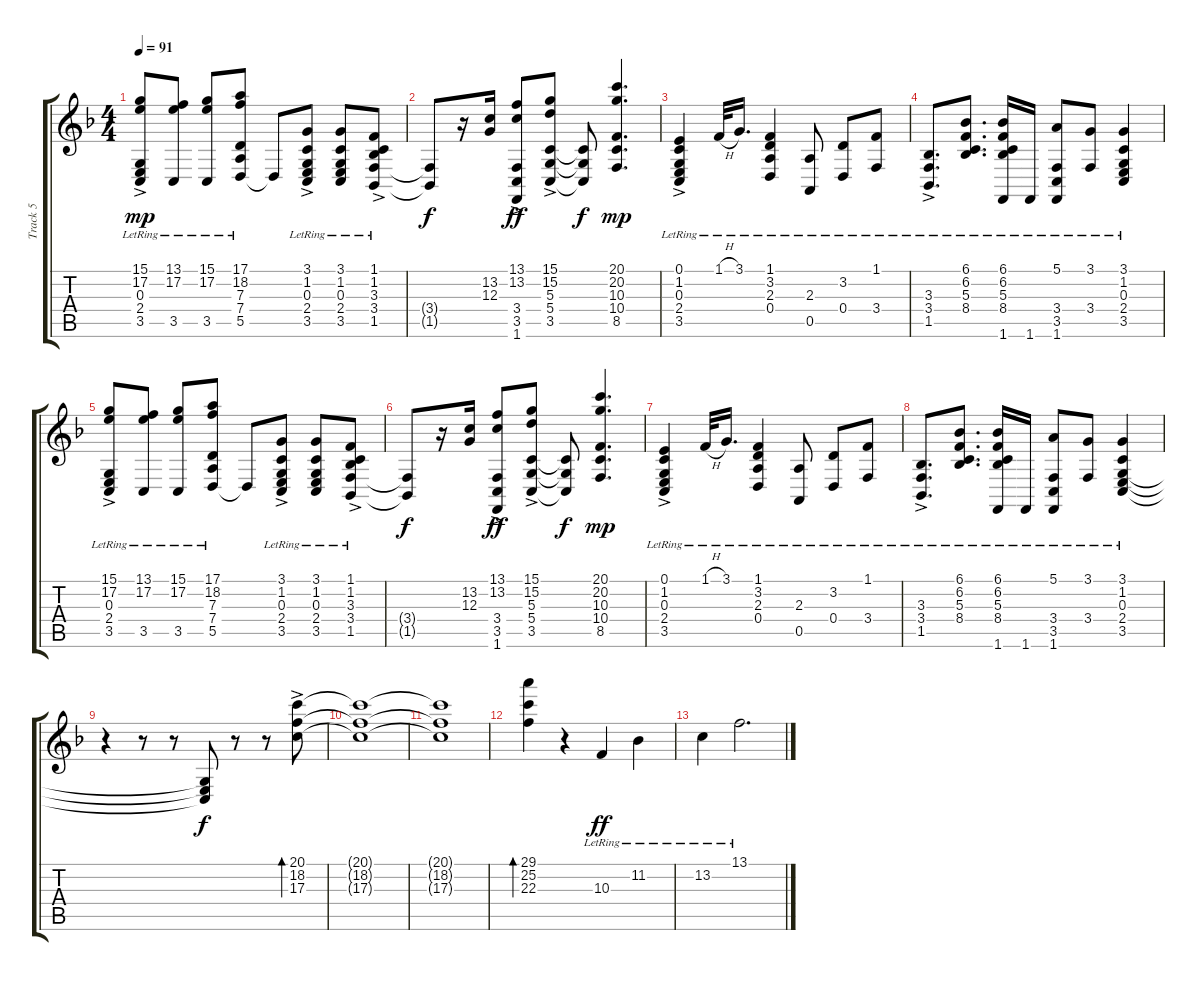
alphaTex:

\track ("Track 5" "Track 5") {instrument musicbox}
\staff {score tabs}
\tuning (E4 B3 G3 D3 A2 E2) {hide}
\ts (4 4)
\tempo 91
\clef g2
\ks f
(15.1{lr} 17.2{lr} 0.3{ac lr} 2.4{ac lr} 3.5{ac lr}).8{dy mp} (13.1{lr} 17.2{lr} 3.5{lr}).8 (15.1{lr} 17.2{lr} 3.5{lr}).8 (17.1{lr} 18.2{lr} 7.3{lr} 7.4{lr} 5.5{lr}).8 5.5{t}.8 (3.1 1.2{lr} 0.3{ac lr} 2.4{ac lr} 3.5{ac lr}).8 (3.1 1.2{lr} 0.3{lr} 2.4{lr} 3.5{lr}).8 (1.1 1.2{lr} 3.3{ac lr} 3.4{ac lr} 1.5{ac lr}).8 |
(3.4{t} 1.5{t}).8{dy f} r.16 (13.2 12.3).16 (13.1 13.2 3.4{ac} 3.5{ac} 1.6{ac}).8{dy ff} (15.1 15.2 5.3{ac} 5.4{ac} 3.5{ac}).8 (5.3{t} 5.4{t} 3.5{t}).8{dy f} (20.1 20.2 10.3 10.4 8.5).4{d dy mp} |
(0.1{lr} 1.2{lr} 0.3{ac lr} 2.4{ac lr} 3.5{ac lr}).4 1.1{h lr}.32 3.1{lr}.16{d} (1.1{lr} 3.2{lr} 2.3{lr} 0.4{lr}).4 (2.3{lr} 0.5{lr}).8 (3.2{lr} 0.4{lr}).8 (1.1{lr} 3.4{lr}).8 |
(3.3{ac lr} 3.4{ac lr} 1.5{ac lr}).8{d} (6.1{lr} 6.2{lr} 5.3{lr} 8.4{lr}).8{d} (6.1{lr} 6.2{lr} 5.3{lr} 8.4{lr} 1.6{lr}).16 1.6{lr}.16 (5.1{lr} 3.4{lr} 3.5{lr} 1.6{lr}).8 (3.1{lr} 3.4{lr}).8 (3.1{lr} 1.2{lr} 0.3{lr} 2.4{lr} 3.5{lr}).4 |
(15.1{lr} 17.2{lr} 0.3{ac lr} 2.4{ac lr} 3.5{ac lr}).8 (13.1{lr} 17.2{lr} 3.5{lr}).8 (15.1{lr} 17.2{lr} 3.5{lr}).8 (17.1{lr} 18.2{lr} 7.3{lr} 7.4{lr} 5.5{lr}).8 5.5{t}.8 (3.1 1.2{lr} 0.3{ac lr} 2.4{ac lr} 3.5{ac lr}).8 (3.1 1.2{lr} 0.3{lr} 2.4{lr} 3.5{lr}).8 (1.1 1.2{lr} 3.3{ac lr} 3.4{ac lr} 1.5{ac lr}).8 |
(3.4{t} 1.5{t}).8{dy f} r.16 (13.2 12.3).16 (13.1 13.2 3.4{ac} 3.5{ac} 1.6{ac}).8{dy ff} (15.1 15.2 5.3{ac} 5.4{ac} 3.5{ac}).8 (5.3{t} 5.4{t} 3.5{t}).8{dy f} (20.1 20.2 10.3 10.4 8.5).4{d dy mp} |
(0.1{lr} 1.2{lr} 0.3{ac lr} 2.4{ac lr} 3.5{ac lr}).4 1.1{h lr}.32 3.1{lr}.16{d} (1.1{lr} 3.2{lr} 2.3{lr} 0.4{lr}).4 (2.3{lr} 0.5{lr}).8 (3.2{lr} 0.4{lr}).8 (1.1{lr} 3.4{lr}).8 |
(3.3{ac lr} 3.4{ac lr} 1.5{ac lr}).8{d} (6.1{lr} 6.2{lr} 5.3{lr} 8.4{lr}).8{d} (6.1{lr} 6.2{lr} 5.3{lr} 8.4{lr} 1.6{lr}).16 1.6{lr}.16 (5.1{lr} 3.4{lr} 3.5{lr} 1.6{lr}).8 (3.1{lr} 3.4{lr}).8 (3.1{lr} 1.2{lr} 0.3{lr} 2.4{lr} 3.5{lr}).4 |
r.4 r.8 r.8 (0.3{t} 2.4{t} 3.5{t}).8{dy f} r.8 r.8 (20.1 18.2 17.3{ac}).8{bd 480} |
(20.1{t} 18.2{t} 17.3{t}).1 |
(20.1{t} 18.2{t} 17.3{t}).1 |
(29.1 25.2 22.3).4{bd 480} r.4 10.3{lr}.4{dy ff} 11.2{lr}.4 |
13.2{lr}.4 13.1{lr}.2{d}
